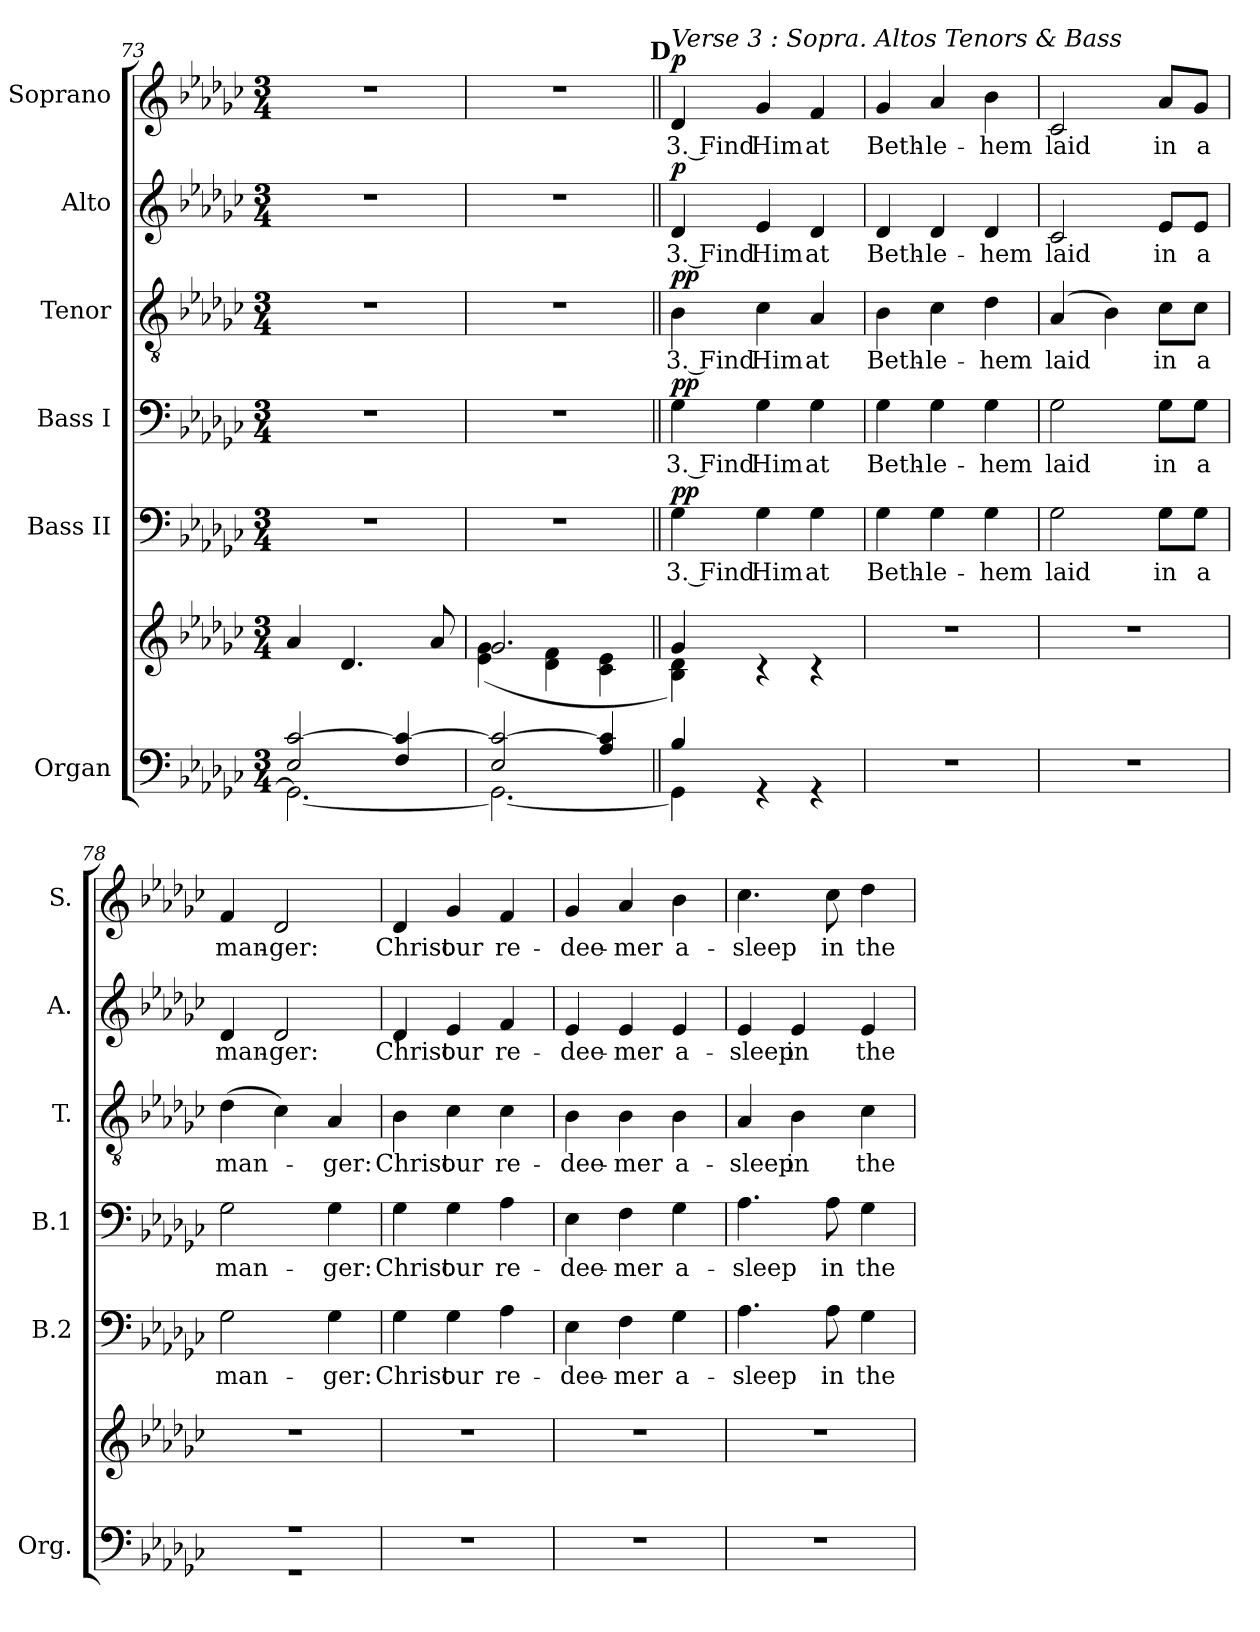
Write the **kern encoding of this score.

**kern	**kern	**kern	**text	**dynam	**kern	**text	**dynam	**kern	**text	**dynam	**kern	**text	**dynam	**kern	**text	**dynam
*part6	*part6	*part5	*part5	*part5	*part4	*part4	*part4	*part3	*part3	*part3	*part2	*part2	*part2	*part1	*part1	*part1
*staff7	*staff6	*staff5	*staff5	*staff5	*staff4	*staff4	*staff4	*staff3	*staff3	*staff3	*staff2	*staff2	*staff2	*staff1	*staff1	*staff1
*I"Organ	*	*I"Bass II	*	*	*I"Bass I	*	*	*I"Tenor	*	*	*I"Alto	*	*	*I"Soprano	*	*
*I'Org.	*	*I'B.2	*	*	*I'B.1	*	*	*I'T.	*	*	*I'A.	*	*	*I'S.	*	*
!!LO:LB:g=z
*clefF4	*clefG2	*clefF4	*	*	*clefF4	*	*	*clefGv2	*	*	*clefG2	*	*	*clefG2	*	*
*k[b-e-a-d-g-c-]	*k[b-e-a-d-g-c-]	*k[b-e-a-d-g-c-]	*	*	*k[b-e-a-d-g-c-]	*	*	*k[b-e-a-d-g-c-]	*	*	*k[b-e-a-d-g-c-]	*	*	*k[b-e-a-d-g-c-]	*	*
*M3/4	*M3/4	*M3/4	*	*	*M3/4	*	*	*M3/4	*	*	*M3/4	*	*	*M3/4	*	*
=73	=73	=73	=73	=73	=73	=73	=73	=73	=73	=73	=73	=73	=73	=73	=73	=73
*^	*	*	*	*	*	*	*	*	*	*	*	*	*	*	*	*
2E-/ [2c-/	2.GG-\_	4a-/	2.r	.	.	2.r	.	.	2.r	.	.	2.r	.	.	2.r	.	.
.	.	4.d-/	.	.	.	.	.	.	.	.	.	.	.	.	.	.	.
4F/ 4c-/_	.	.	.	.	.	.	.	.	.	.	.	.	.	.	.	.	.
.	.	8a-/	.	.	.	.	.	.	.	.	.	.	.	.	.	.	.
=74	=74	=74	=74	=74	=74	=74	=74	=74	=74	=74	=74	=74	=74	=74	=74	=74	=74
*	*	*^	*	*	*	*	*	*	*	*	*	*	*	*	*	*	*
2E-/ 2c-/_	2.GG-\_	2.g-/	(>4e-\ 4g-\	2.r	.	.	2.r	.	.	2.r	.	.	2.r	.	.	2.r	.	.
.	.	.	4d-\ 4f\	.	.	.	.	.	.	.	.	.	.	.	.	.	.	.
4A-/ 4c-/]	.	.	4c-\ 4e-\	.	.	.	.	.	.	.	.	.	.	.	.	.	.	.
!!LO:REH:place=s1:a:i:enc=none:fs=12:t=D
=75||	=75||	=75||	=75||	=75||	=75||	=75||	=75||	=75||	=75||	=75||	=75||	=75||	=75||	=75||	=75||	=75||	=75||	=75||
!	!	!	!	!	!	!	!	!	!	!	!	!	!	!	!	!LO:TX:a:i:t=Verse 3 &colon; Sopra. Altos Tenors & Bass	!	!
!	!	!	!	!	!LO:LY:b	!LO:DY:b	!	!LO:LY:b	!	!	!LO:LY:b	!	!	!LO:LY:b	!	!	!LO:LY:b	!
!	!	!	!	!	!	!LO:DY:n=1:b	!	!	!LO:DY:b	!	!	!	!	!	!	!	!	!
!	!	!	!	!	!	!	!	!	!LO:DY:n=1:b	!	!	!LO:DY:b	!	!	!	!	!	!
!	!	!	!	!	!	!	!	!	!	!	!	!LO:DY:n=1:b	!	!	!LO:DY:b	!	!	!LO:DY:b
4B-/	4GG-\]	4g-/	4B-\ 4d-\)	4G-\	3. Find	p p	4G-\	3. Find	p p	4B-\	3. Find	p p	4d-/	3. Find	p	4d-/	3. Find	p
!	!	!	!	!	!LO:LY:b	!	!	!LO:LY:b	!	!	!LO:LY:b	!	!	!LO:LY:b	!	!	!LO:LY:b	!
4rGG	2ryy	4rc	2ryy	4G-\	Him	.	4G-\	Him	.	4c-\	Him	.	4e-/	Him	.	4g-/	Him	.
!	!	!	!	!	!LO:LY:b	!	!	!LO:LY:b	!	!	!LO:LY:b	!	!	!LO:LY:b	!	!	!LO:LY:b	!
4rGG	.	4rc	.	4G-\	at	.	4G-\	at	.	4A-/	at	.	4d-/	at	.	4f/	at	.
*v	*v	*	*	*	*	*	*	*	*	*	*	*	*	*	*	*	*	*
*	*v	*v	*	*	*	*	*	*	*	*	*	*	*	*	*	*	*
=76	=76	=76	=76	=76	=76	=76	=76	=76	=76	=76	=76	=76	=76	=76	=76	=76
!	!	!	!LO:LY:b	!	!	!LO:LY:b	!	!	!LO:LY:b	!	!	!LO:LY:b	!	!	!LO:LY:b	!
2.r	2.r	4G-\	Beth-	.	4G-\	Beth-	.	4B-\	Beth-	.	4d-/	Beth-	.	4g-/	Beth-	.
!	!	!	!LO:LY:b	!	!	!LO:LY:b	!	!	!LO:LY:b	!	!	!LO:LY:b	!	!	!LO:LY:b	!
.	.	4G-\	-le-	.	4G-\	-le-	.	4c-\	-le-	.	4d-/	-le-	.	4a-/	-le-	.
!	!	!	!LO:LY:b	!	!	!LO:LY:b	!	!	!LO:LY:b	!	!	!LO:LY:b	!	!	!LO:LY:b	!
.	.	4G-\	-hem	.	4G-\	-hem	.	4d-\	-hem	.	4d-/	-hem	.	4b-\	-hem	.
=77	=77	=77	=77	=77	=77	=77	=77	=77	=77	=77	=77	=77	=77	=77	=77	=77
!	!	!	!LO:LY:b	!	!	!LO:LY:b	!	!	!LO:LY:b	!	!	!LO:LY:b	!	!	!LO:LY:b	!
2.r	2.r	2G-\	laid	.	2G-\	laid	.	(>4A-/	laid	.	2c-/	laid	.	2c-/	laid	.
.	.	.	.	.	.	.	.	4B-\)	.	.	.	.	.	.	.	.
!	!	!	!LO:LY:b	!	!	!LO:LY:b	!	!	!LO:LY:b	!	!	!LO:LY:b	!	!	!LO:LY:b	!
.	.	8G-\L	in	.	8G-\L	in	.	8c-\L	in	.	8e-/L	in	.	8a-/L	in	.
!	!	!	!LO:LY:b	!	!	!LO:LY:b	!	!	!LO:LY:b	!	!	!LO:LY:b	!	!	!LO:LY:b	!
.	.	8G-\J	a	.	8G-\J	a	.	8c-\J	a	.	8e-/J	a	.	8g-/J	a	.
!!LO:PB:g=z
=78	=78	=78	=78	=78	=78	=78	=78	=78	=78	=78	=78	=78	=78	=78	=78	=78
*^	*	*	*	*	*	*	*	*	*	*	*	*	*	*	*	*
!	!	!	!	!LO:LY:b	!	!	!LO:LY:b	!	!	!LO:LY:b	!	!	!LO:LY:b	!	!	!LO:LY:b	!
2.r	2.r	2.r	2G-\	man-	.	2G-\	man-	.	(>4d-\	man-	.	4d-/	man-	.	4f/	man-	.
!	!	!	!	!	!	!	!	!	!	!	!	!	!LO:LY:b	!	!	!LO:LY:b	!
.	.	.	.	.	.	.	.	.	4c-\)	.	.	2d-/	-ger:	.	2d-/	-ger:	.
!	!	!	!	!LO:LY:b	!	!	!LO:LY:b	!	!	!LO:LY:b	!	!	!	!	!	!	!
.	.	.	4G-\	-ger:	.	4G-\	-ger:	.	4A-/	-ger:	.	.	.	.	.	.	.
*v	*v	*	*	*	*	*	*	*	*	*	*	*	*	*	*	*	*
=79	=79	=79	=79	=79	=79	=79	=79	=79	=79	=79	=79	=79	=79	=79	=79	=79
!	!	!	!LO:LY:b	!	!	!LO:LY:b	!	!	!LO:LY:b	!	!	!LO:LY:b	!	!	!LO:LY:b	!
2.r	2.r	4G-\	Christ	.	4G-\	Christ	.	4B-\	Christ	.	4d-/	Christ	.	4d-/	Christ	.
!	!	!	!LO:LY:b	!	!	!LO:LY:b	!	!	!LO:LY:b	!	!	!LO:LY:b	!	!	!LO:LY:b	!
.	.	4G-\	our	.	4G-\	our	.	4c-\	our	.	4e-/	our	.	4g-/	our	.
!	!	!	!LO:LY:b	!	!	!LO:LY:b	!	!	!LO:LY:b	!	!	!LO:LY:b	!	!	!LO:LY:b	!
.	.	4A-\	re-	.	4A-\	re-	.	4c-\	re-	.	4f/	re-	.	4f/	re-	.
=80	=80	=80	=80	=80	=80	=80	=80	=80	=80	=80	=80	=80	=80	=80	=80	=80
!	!	!	!LO:LY:b	!	!	!LO:LY:b	!	!	!LO:LY:b	!	!	!LO:LY:b	!	!	!LO:LY:b	!
2.r	2.r	4E-\	-dee-	.	4E-\	-dee-	.	4B-\	-dee-	.	4e-/	-dee-	.	4g-/	-dee-	.
!	!	!	!LO:LY:b	!	!	!LO:LY:b	!	!	!LO:LY:b	!	!	!LO:LY:b	!	!	!LO:LY:b	!
.	.	4F\	-mer	.	4F\	-mer	.	4B-\	-mer	.	4e-/	-mer	.	4a-/	-mer	.
!	!	!	!LO:LY:b	!	!	!LO:LY:b	!	!	!LO:LY:b	!	!	!LO:LY:b	!	!	!LO:LY:b	!
.	.	4G-\	a-	.	4G-\	a-	.	4B-\	a-	.	4e-/	a-	.	4b-\	a-	.
=81	=81	=81	=81	=81	=81	=81	=81	=81	=81	=81	=81	=81	=81	=81	=81	=81
!	!	!	!LO:LY:b	!	!	!LO:LY:b	!	!	!LO:LY:b	!	!	!LO:LY:b	!	!	!LO:LY:b	!
2.r	2.r	4.A-\	-sleep	.	4.A-\	-sleep	.	4A-/	-sleep	.	4e-/	-sleep	.	4.cc-\	-sleep	.
!	!	!	!	!	!	!	!	!	!LO:LY:b	!	!	!LO:LY:b	!	!	!	!
.	.	.	.	.	.	.	.	4B-\	in	.	4e-/	in	.	.	.	.
!	!	!	!LO:LY:b	!	!	!LO:LY:b	!	!	!	!	!	!	!	!	!LO:LY:b	!
.	.	8A-\	in	.	8A-\	in	.	.	.	.	.	.	.	8cc-\	in	.
!	!	!	!LO:LY:b	!	!	!LO:LY:b	!	!	!LO:LY:b	!	!	!LO:LY:b	!	!	!LO:LY:b	!
.	.	4G-\	the	.	4G-\	the	.	4c-\	the	.	4e-/	the	.	4dd-\	the	.
=	=	=	=	=	=	=	=	=	=	=	=	=	=	=	=	=
*-	*-	*-	*-	*-	*-	*-	*-	*-	*-	*-	*-	*-	*-	*-	*-	*-
